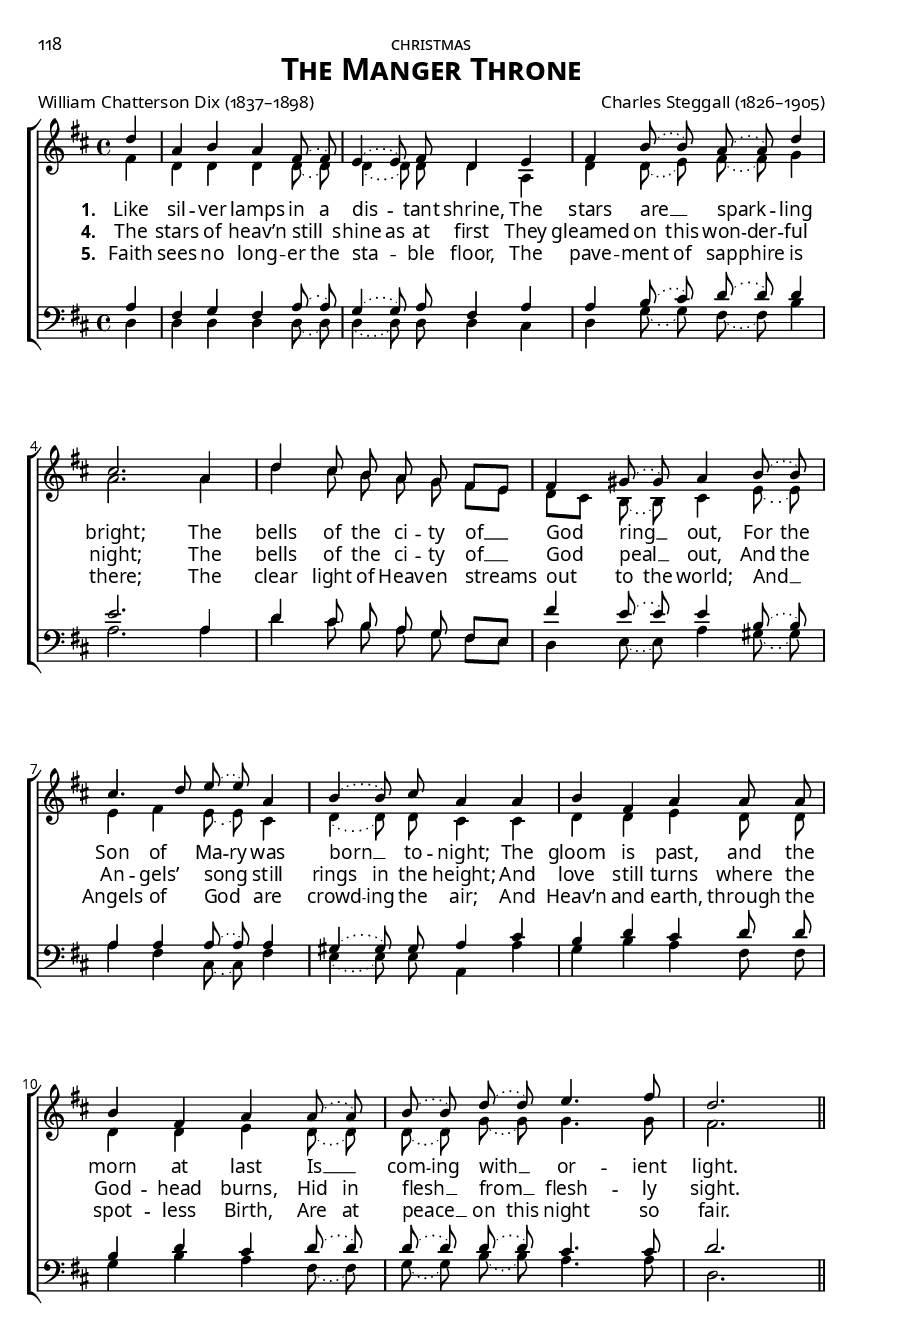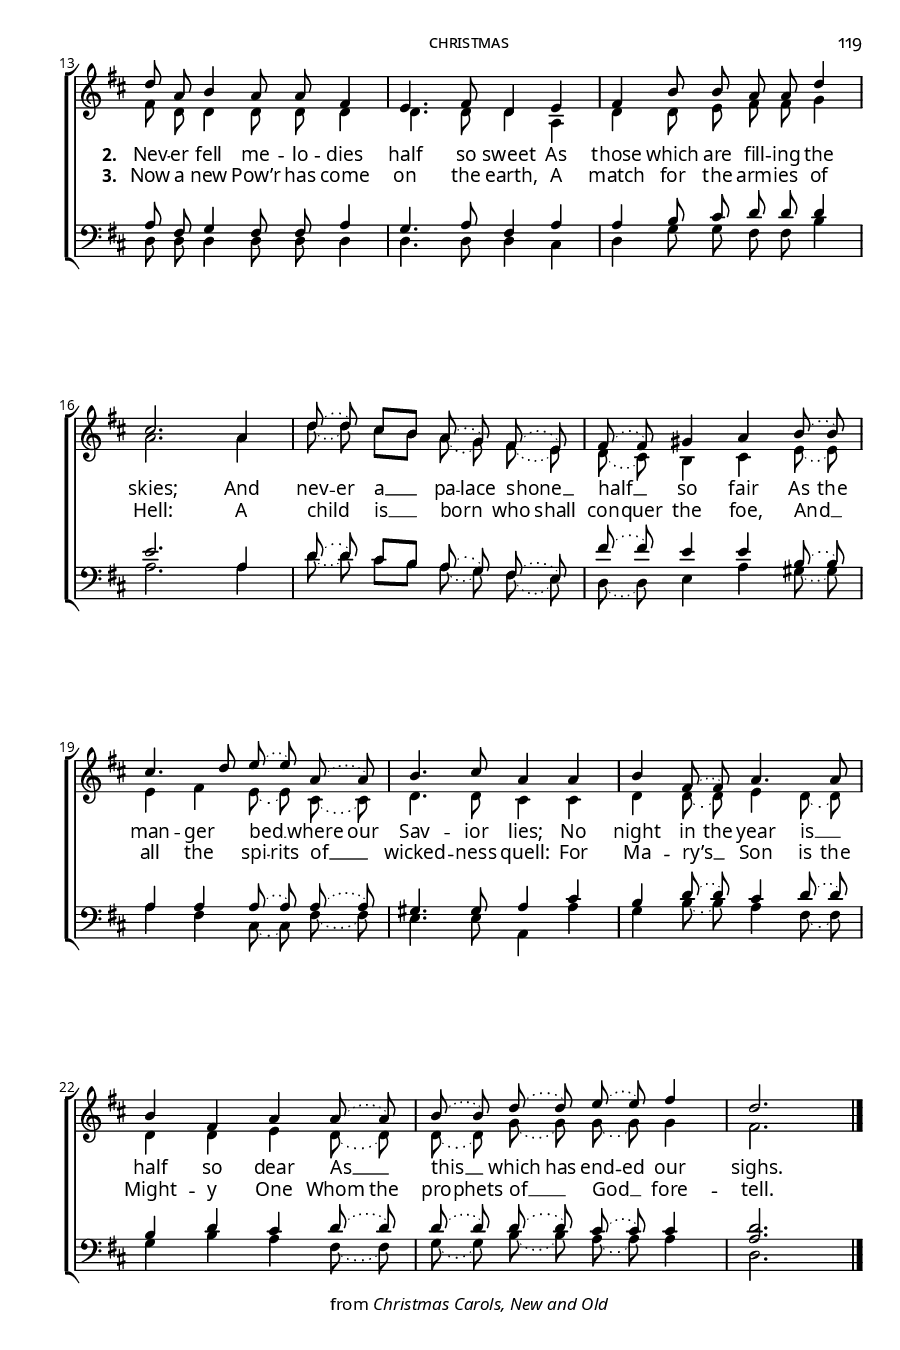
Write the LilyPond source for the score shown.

\version "2.14.2"
\include "util.ly"
\header {
  title = \markup{\override #'(font-name . "Garamond Premier Pro Semibold"){ \abs-fontsize #15 \smallCapsOldStyle"The Manger Throne"}}
  poet = \markup\oldStyleNum"William Chatterson Dix (1837–1898)"
  composer = \markup\oldStyleNum"Charles Steggall (1826–1905)"
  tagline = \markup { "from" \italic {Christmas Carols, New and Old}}
}
\paper {
  %print-all-headers = ##f
  paper-height = 9\in
  paper-width = 6\in
  indent = 0\in
  %system-system-spacing = #'((basic-distance . 10) (padding . 0))
  %system-system-spacing =
  %  #'((basic-distance . 0)
  %     (minimum-distance . 0)
  %     (padding . -0.35)
  %     (stretchability . 100))
  ragged-last-bottom = ##f
  ragged-bottom = ##f
  two-sided = ##t
  inner-margin = 0.5\in
  outer-margin = 0.25\in
  top-margin = 0.25\in
  bottom-margin = 0.25\in
  first-page-number = #118
  print-first-page-number = ##t
  headerLine = \markup{\override #'(font-name . "Garamond Premier Pro") \smallCapsOldStyle"christmas"}
  oddHeaderMarkup = \markup\fill-line{
     \override #'(font-name . "Garamond Premier Pro")\abs-fontsize #8.5
     \combine 
        \fill-line{"" \on-the-fly #print-page-number-check-first
        \oldStylePageNum""
        }
        \fill-line{\headerLine}
  }
  evenHeaderMarkup = \markup {
     \override #'(font-name . "Garamond Premier Pro")\abs-fontsize #8.5
     \combine
        \on-the-fly #print-page-number-check-first
        \oldStylePageNum""
        \fill-line{\headerLine}
  }
}
#(set-global-staff-size 15) \paper{ #(define fonts (make-pango-font-tree "GoudyOlSt BT" "Garamond Premier Pro" "Garamond Premier Pro" (/ 15 20))) }
global = {
  \key d \major
  \time 4/4
  \autoBeamOff
}

sopMusic = \relative c'' {
  \slurDotted 
  \partial 4 d4 |
  a b a fis8( fis) |
  e4( e8) fis8 d4 e |
  fis b8( b) a( a) d4 | \break
  
  cis2. a4 |
  d4 cis8 b a g fis[ e] |
  fis4 gis8( gis) a4 b8( b) | \break
  cis4. d8 e( e) a,4 |
  
  b4( b8) cis8 a4 a |
  b fis a a8 a | \break
  b4 fis a a8( a) |
  b8( b) d8( d) e4. fis8 |
  \partial 2. d2. \bar "||" \pageBreak
  
  d8 a b4 a8 a fis4 |
  e4. fis8 d4 e |
  fis4 b8 b a a d4 | \break
  cis2. a4 |
  
  d8( d) cis[ b] a( g) fis( e) |
  fis8( fis) gis4 a b8( b) | \break
  cis4. d8 e8( e) a,8( a) |
  b4. cis8 a4 a |
  
  b4 fis8( fis) a4. a8 | \break
  b4 fis a a8( a) |
  b( b) d8( d) e( e) fis4 |
  \partial 2. d2. \bar "|."
}
sopWords = \lyricmode {
  
}

altoMusic = \relative c' {
  \slurDotted 
  fis4 |
  d d d d8( d) |
  d4( d8) d8 d4 a |
  d d8( e) fis( fis) g4 |
  
  a2. a4 |
  d cis8 b a g fis[ e] |
  d[ cis] b8( b) cis4 e8( e) |
  e4 fis e8( e) cis4 |
  
  d4( d8) d8 cis4 cis |
  d d e d8 d |
  d4 d e d8( d) |
  d8( d) g8( g) g4. g8 |
  fis2. |
  
  fis8 d d4 d8 d d4 |
  d4. d8 d4 a |
  d d8 e fis fis g4 |
  a2. a4 |
  
  d8( d) cis[ b] a( g) fis( e) |
  d( cis) b4 cis e8( e) |
  e4 fis e8( e) cis8( cis) |
  d4. d8 cis4 cis |
  
  d4 d8( d) e4 d8( d) |
  d4 d e d8( d) |
  d( d) g8( g) g( g) g4 |
  fis2. \bar "|."
}
altoWords = \lyricmode {
  \dropLyricsV
  \set stanza = #"1. "
  \set associatedVoice = "sopranos"
  \set ignoreMelismata = ##t
  Like sil -- ver lamps in a 
  \unset ignoreMelismata
  dis -- tant shrine,
  \unset associatedVoice
  The stars are __ spark -- ling bright;
  The bells of the ci -- ty of __ God ring __ out,
  \set ignoreMelismata = ##t
  For the Son of Ma -- ry was born __ _ to -- night;
  \unset ignoreMelismata
  The gloom is past, and the morn at last
  \set ignoreMelismata = ##t
  Is __ _ com -- ing with __ _ or -- ient light.
  
  \unset ignoreMelismata
  \set stanza = #"2. "
  \set associatedVoice = "sopranos"
  Nev -- er fell me -- lo -- dies half so sweet As those which are fill -- ing the skies;
  \unset associatedVoice
  \set ignoreMelismata = ##t
  And nev -- er a __ _ pa -- lace shone __ _ half __ _ so fair
  As the man -- ger bed __ _ where our Sav -- ior lies;
  No night in the year is __ _ half so dear
  As __ _ this __ _ which has end -- ed our sighs.
}
altoWordsII = \lyricmode {
  \dropLyricsV
%\markup\italic
  \set stanza = #"4. "
  \set associatedVoice = "sopranos"
  The stars of heav’n still
  \set ignoreMelismata = ##t
  shine as at first
  \unset associatedVoice
  They gleamed on this won -- der -- ful night;
  \unset ignoreMelismata
  The bells of the ci -- ty of __ God peal __ out,
  \set ignoreMelismata = ##t
  And the An -- gels’ song _ still rings in the height;
  And love still turns where the God -- head burns,
  Hid in flesh __ _ from __ _ flesh -- ly sight.
  
  \unset ignoreMelismata
  \set stanza = #"3. "
  \set associatedVoice = "sopranos"
  Now a new Pow’r has come on the earth,
  \unset associatedVoice
  A match for the arm -- ies of Hell:
  A child is __ born
  \set ignoreMelismata = ##t
  who shall con -- quer the foe,
  And __ _ all the spi -- rits of __ _ wicked -- ness quell:
  For Ma -- ry’s __ _ Son is the Might -- y One
  Whom the pro -- phets of __ _ God __ _ fore -- tell.
}
altoWordsIII = \lyricmode {
  \dropLyricsV
  \set stanza = #"5. "
  \set ignoreMelismata = ##t
  \set associatedVoice = "sopranos"
  Faith sees no long -- er the
  sta -- _ ble floor,
  \unset associatedVoice
  The pave -- ment of sap -- phire is there;
  \unset ignoreMelismata
  The clear light of Heav -- en streams out
  \set ignoreMelismata = ##t
  to the world;
  And __ _ Angels of God _ are
  crowd -- ing the air;
  And Heav’n and earth, through the spot -- less Birth,
  Are at peace __ _ on this night so fair.
}
altoWordsIV = \lyricmode {
}
altoWordsV = \lyricmode {
}
altoWordsVI = \lyricmode {
}
tenorMusic = \relative c' {
  \slurDotted 
  a4 |
  fis g fis a8( a) |
  g4( g8) a8 fis4 a |
  a b8( cis) d( d) d4 |
  
  e2. a,4 |
  d cis8 b a g fis[ e] |
  fis'4 e8( e) e4 b8( b) |
  a4 a a8( a) a4 |
  
  gis4( gis8) gis8 a4 cis |
  b d cis d8 d |
  b4 d cis d8( d) |
  d8( d) d8( d) cis4. cis8 |
  d2. |
  
  a8 fis g4 fis8 fis a4 |
  g4. a8 fis4 a |
  a b8 cis d d d4 |
  e2. a,4 |
  
  d8( d) cis[ b] a( g) fis( e) |
  fis'8( fis) e4 e b8( b) |
  a4 a a8( a) a8( a) |
  gis4. gis8 a4 cis |
  
  b d8( d) cis4 d8( d) |
  b4 d cis d8( d) |
  d( d) d8( d) cis( cis) cis4 |
  <d a>2. \bar "|."
}
tenorWords = \lyricmode {

}

bassMusic = \relative c {
  \slurDotted 
  d4 |
  d d d d8( d) |
  d4( d8) d8 d4 cis |
  d g8( g) fis( fis) b4 |
  
  a2. a4 |
  d cis8 b a g fis[ e] |
  d4 e8( e) a4 gis8( gis) |
  a4 fis cis8( cis) fis4 |
  
  e4( e8) e8 a,4 a' |
  g b a fis8 fis |
  g4 b a fis8( fis) |
  g8( g) b8( b) a4. a8 |
  d,2. |
  
  d8 d d4 d8 d d4 |
  d4. d8 d4 cis |
  d g8 g fis fis b4 |
  a2. a4 |
  
  d8( d) cis[ b] a( g) fis( e) |
  d8( d) e4 a gis8( gis) |
  a4 fis cis8( cis) fis8( fis) |
  e4. e8 a,4 a' |
  
  g b8( b) a4 fis8( fis) |
  g4 b a fis8( fis) |
  g8( g) b8( b) a( a) a4 |
  d,2. \bar "|."
}
bassWords = \lyricmode {

}

pianoRH = \relative c' {
  
}
pianoLH = \relative c' {
  
}

\score {
  <<
   \new ChoirStaff <<
%    \new Lyrics = sopranos \with { \override VerticalAxisGroup #'nonstaff-relatedstaff-spacing = #'((basic-distance . 1)) }
    \new Staff = women <<
      \new Voice = "sopranos" { \voiceOne << \global \sopMusic >> }
      \new Voice = "altos" { \voiceTwo << \global \altoMusic >> }
    >>
   \new Staff = men <<
      \clef bass
      \new Voice = "tenors" { \voiceOne << \global \tenorMusic >> }
      \new Voice = "basses" { \voiceTwo << \global \bassMusic >> }
    >>
    \new Lyrics \with { alignAboveContext = #"women" \override VerticalAxisGroup #'nonstaff-relatedstaff-spacing = #'((basic-distance . 1))} \lyricsto "sopranos" \sopWords
     \new Lyrics = "altosVI"  \with { alignBelowContext = #"women" \override VerticalAxisGroup #'nonstaff-relatedstaff-spacing = #'((basic-distance . 1))} \lyricsto "altos" \altoWordsVI
    \new Lyrics = "altosV"  \with { alignBelowContext = #"women" \override VerticalAxisGroup #'nonstaff-relatedstaff-spacing = #'((basic-distance . 1))} \lyricsto "altos" \altoWordsV
    \new Lyrics = "altosIV"  \with { alignBelowContext = #"women" \override VerticalAxisGroup #'nonstaff-relatedstaff-spacing = #'((basic-distance . 1))} \lyricsto "altos" \altoWordsIV
    \new Lyrics = "altosIII"  \with { alignBelowContext = #"women" \override VerticalAxisGroup #'nonstaff-relatedstaff-spacing = #'((basic-distance . 1))} \lyricsto "altos" \altoWordsIII
    \new Lyrics = "altosII"  \with { alignBelowContext = #"women" \override VerticalAxisGroup #'nonstaff-relatedstaff-spacing = #'((basic-distance . 1))} \lyricsto "altos" \altoWordsII
    \new Lyrics = "altos"  \with { alignBelowContext = #"women" \override VerticalAxisGroup #'nonstaff-relatedstaff-spacing = #'((basic-distance . 1))} \lyricsto "altos" \altoWords
    \new Lyrics \with { alignAboveContext = #"men" \override VerticalAxisGroup #'nonstaff-relatedstaff-spacing = #'((basic-distance . 1)) } \lyricsto "tenors" \tenorWords
    \new Lyrics \with { alignBelowContext = #"men" \override VerticalAxisGroup #'nonstaff-relatedstaff-spacing = #'((basic-distance . 1)) } \lyricsto "basses" \bassWords
  >>
%    \new PianoStaff << \new Staff { \new Voice { \pianoRH } } \new Staff { \clef "bass" \pianoLH } >>
  >>
  \layout {
    \context {
      \Score
      %\override SpacingSpanner #'base-shortest-duration = #(ly:make-moment 1 8)
      %\override SpacingSpanner #'common-shortest-duration = #(ly:make-moment 1 4)
    }
    \context {
      % Remove all empty staves
      % \Staff \RemoveEmptyStaves \override VerticalAxisGroup #'remove-first = ##t
    }
    \context {
      \Lyrics
      \override LyricText #'X-offset = #center-on-word
    }
  }
  \midi {
    \tempo 4 = 105
    \set Staff.midiInstrument = "flute"
  
    \context {
      \Voice
      \remove "Dynamic_performer"
    }
  }
}
